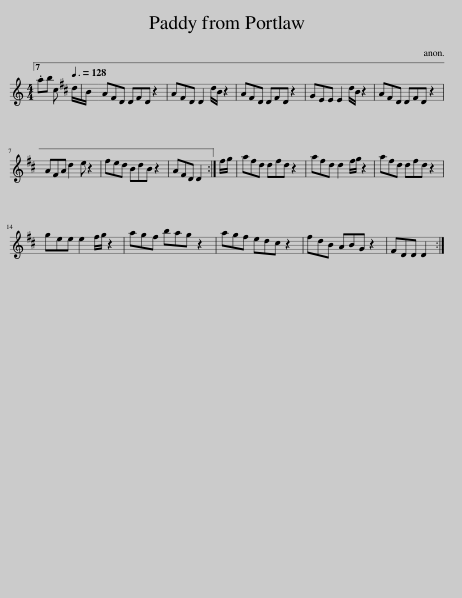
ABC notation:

X:1
L:1/8
M:4/4
I:linebreak $
K:C
V:1 treble
V:1
 .ab c[Q:3/8=128] d/B/ | A^FD DFD z2 | A^FD D2 d/B/ z2 | A^FD DFD z2 | GEE E2 d/B/ z2 | %5
 A^FD DFD z2 |$ A^FA d2 e z2 | ^fed BdB z2 | A^FD D2 :| ^f/g/ | %10
 a^fd dfd z2 | a^fd d2 f/g/ z2 | a^fd dfd z2 |$ gee e2 ^f/g/ z2 | ag^f bag z2 | %15
 ag^f ed^c z2 | ^fdB ABG z2 | ^FDD D2 :| %18
